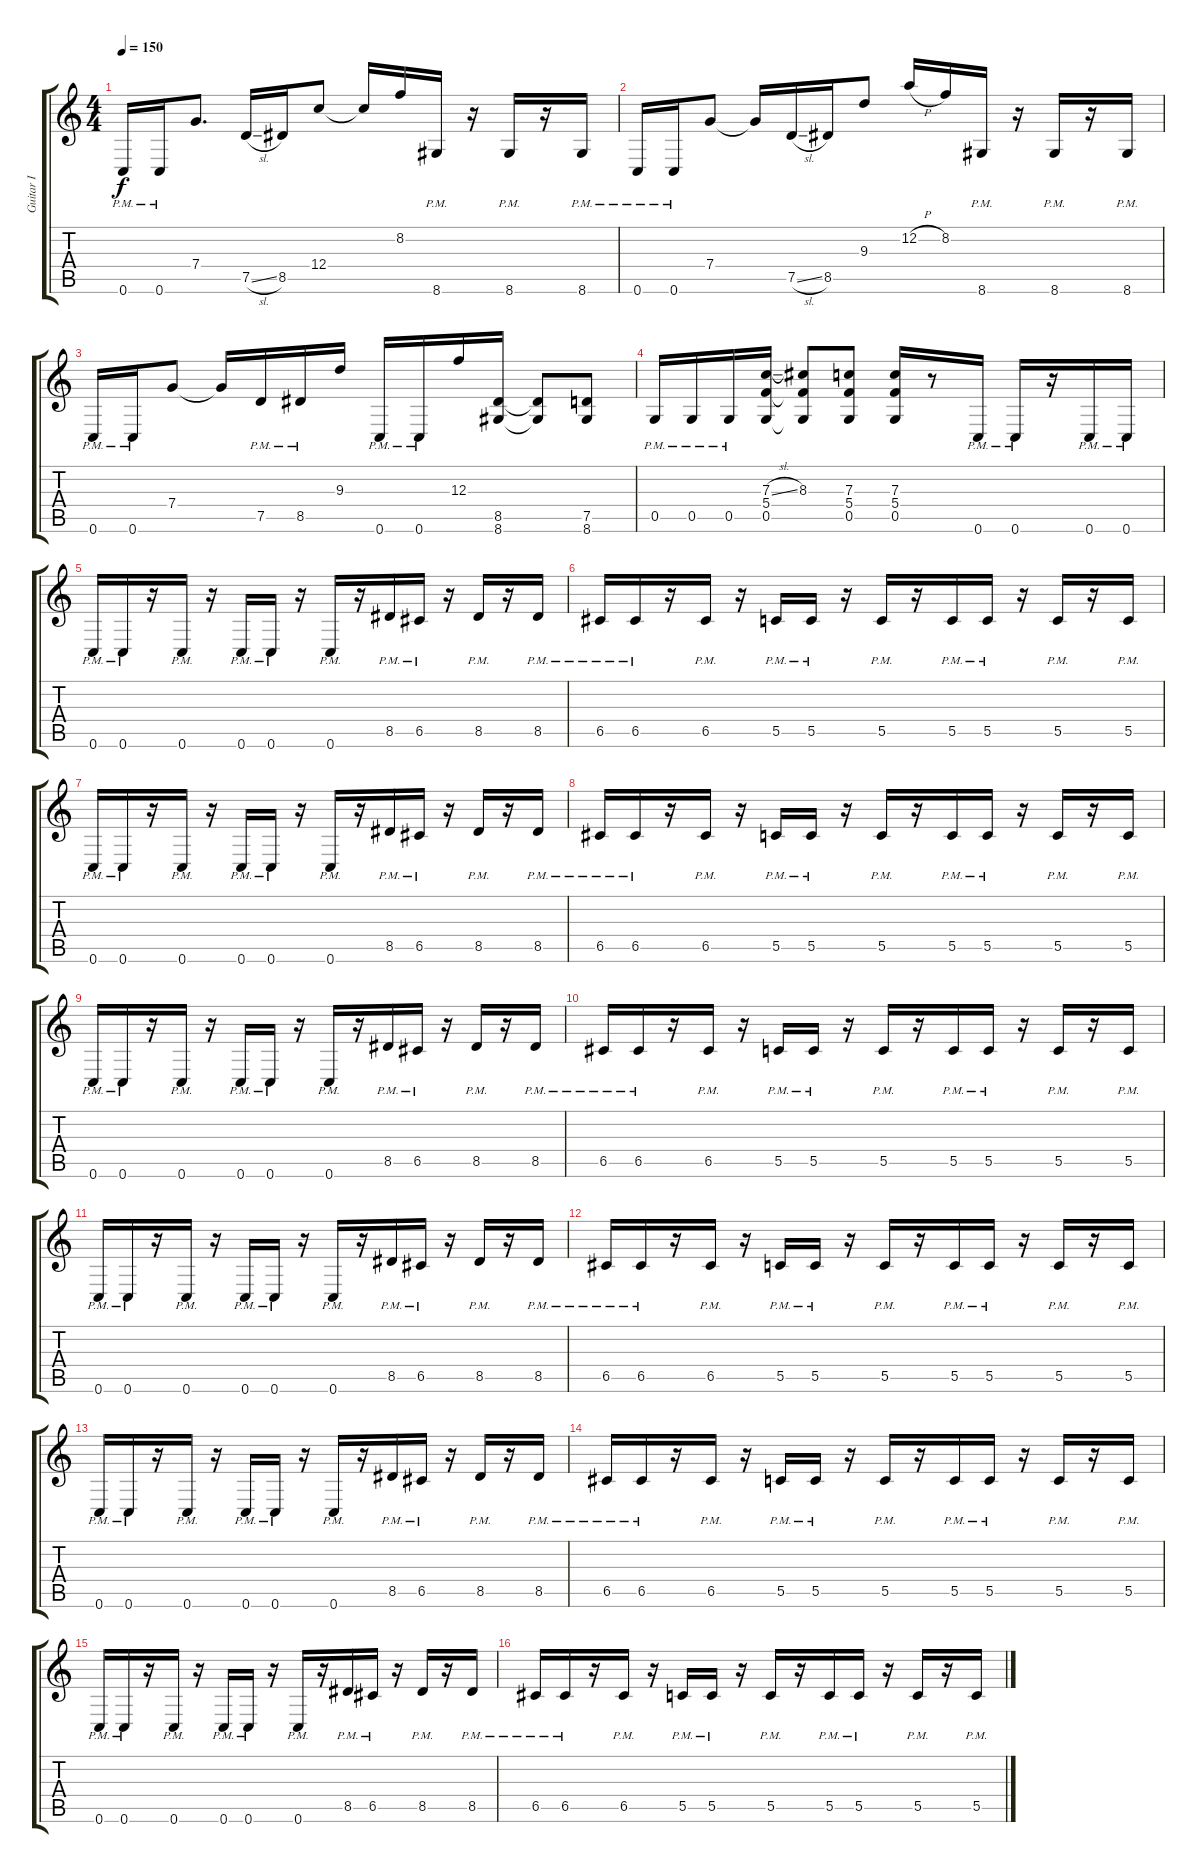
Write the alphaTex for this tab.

\track ("Guitar I" "Guitar I") {instrument distortionguitar}
\staff {score tabs}
\tuning (D4 A3 F3 C3 G2 C2) {hide}
\ts (4 4)
\tempo 150
\clef g2
\ks c
0.6{pm}.16{dy f} 0.6{pm}.16 7.4.8{d} 7.5{sl}.16 8.5.16 12.4.8 12.4{t}.16 8.2.16 8.6{pm}.16 r.16 8.6{pm}.16 r.16 8.6{pm}.16 |
0.6{pm}.16 0.6{pm}.16 7.4.8 7.4{t}.16 7.5{sl}.16 8.5.16 9.3.8 12.2{h}.16 8.2.16 8.6{pm}.16 r.16 8.6{pm}.16 r.16 8.6{pm}.16 |
0.6{pm}.16 0.6{pm}.16 7.4.8 7.4{t}.16 7.5{pm}.16 8.5{pm}.16 9.3.16 0.6{pm}.16 0.6{pm}.16 12.3.16 (8.5 8.6).16 (8.5{t} 8.6{t}).8 (7.5 8.6).8 |
0.5{pm}.16 0.5{pm}.16 0.5{pm}.16 (7.3{sl} 5.4 0.5).16 (8.3 5.4{t} 0.5{t}).8 (7.3 5.4 0.5).8 (7.3 5.4 0.5).16 r.8 0.6{pm}.16 0.6{pm}.16 r.16 0.6{pm}.16 0.6{pm}.16 |
0.6{pm}.16 0.6{pm}.16 r.16 0.6{pm}.16 r.16 0.6{pm}.16 0.6{pm}.16 r.16 0.6{pm}.16 r.16 8.5{pm}.16 6.5{pm}.16 r.16 8.5{pm}.16 r.16 8.5{pm}.16 |
6.5{pm}.16 6.5{pm}.16 r.16 6.5{pm}.16 r.16 5.5{pm}.16 5.5{pm}.16 r.16 5.5{pm}.16 r.16 5.5{pm}.16 5.5{pm}.16 r.16 5.5{pm}.16 r.16 5.5{pm}.16 |
0.6{pm}.16 0.6{pm}.16 r.16 0.6{pm}.16 r.16 0.6{pm}.16 0.6{pm}.16 r.16 0.6{pm}.16 r.16 8.5{pm}.16 6.5{pm}.16 r.16 8.5{pm}.16 r.16 8.5{pm}.16 |
6.5{pm}.16 6.5{pm}.16 r.16 6.5{pm}.16 r.16 5.5{pm}.16 5.5{pm}.16 r.16 5.5{pm}.16 r.16 5.5{pm}.16 5.5{pm}.16 r.16 5.5{pm}.16 r.16 5.5{pm}.16 |
0.6{pm}.16 0.6{pm}.16 r.16 0.6{pm}.16 r.16 0.6{pm}.16 0.6{pm}.16 r.16 0.6{pm}.16 r.16 8.5{pm}.16 6.5{pm}.16 r.16 8.5{pm}.16 r.16 8.5{pm}.16 |
6.5{pm}.16 6.5{pm}.16 r.16 6.5{pm}.16 r.16 5.5{pm}.16 5.5{pm}.16 r.16 5.5{pm}.16 r.16 5.5{pm}.16 5.5{pm}.16 r.16 5.5{pm}.16 r.16 5.5{pm}.16 |
0.6{pm}.16 0.6{pm}.16 r.16 0.6{pm}.16 r.16 0.6{pm}.16 0.6{pm}.16 r.16 0.6{pm}.16 r.16 8.5{pm}.16 6.5{pm}.16 r.16 8.5{pm}.16 r.16 8.5{pm}.16 |
6.5{pm}.16 6.5{pm}.16 r.16 6.5{pm}.16 r.16 5.5{pm}.16 5.5{pm}.16 r.16 5.5{pm}.16 r.16 5.5{pm}.16 5.5{pm}.16 r.16 5.5{pm}.16 r.16 5.5{pm}.16 |
0.6{pm}.16 0.6{pm}.16 r.16 0.6{pm}.16 r.16 0.6{pm}.16 0.6{pm}.16 r.16 0.6{pm}.16 r.16 8.5{pm}.16 6.5{pm}.16 r.16 8.5{pm}.16 r.16 8.5{pm}.16 |
6.5{pm}.16 6.5{pm}.16 r.16 6.5{pm}.16 r.16 5.5{pm}.16 5.5{pm}.16 r.16 5.5{pm}.16 r.16 5.5{pm}.16 5.5{pm}.16 r.16 5.5{pm}.16 r.16 5.5{pm}.16 |
0.6{pm}.16 0.6{pm}.16 r.16 0.6{pm}.16 r.16 0.6{pm}.16 0.6{pm}.16 r.16 0.6{pm}.16 r.16 8.5{pm}.16 6.5{pm}.16 r.16 8.5{pm}.16 r.16 8.5{pm}.16 |
6.5{pm}.16 6.5{pm}.16 r.16 6.5{pm}.16 r.16 5.5{pm}.16 5.5{pm}.16 r.16 5.5{pm}.16 r.16 5.5{pm}.16 5.5{pm}.16 r.16 5.5{pm}.16 r.16 5.5{pm}.16
